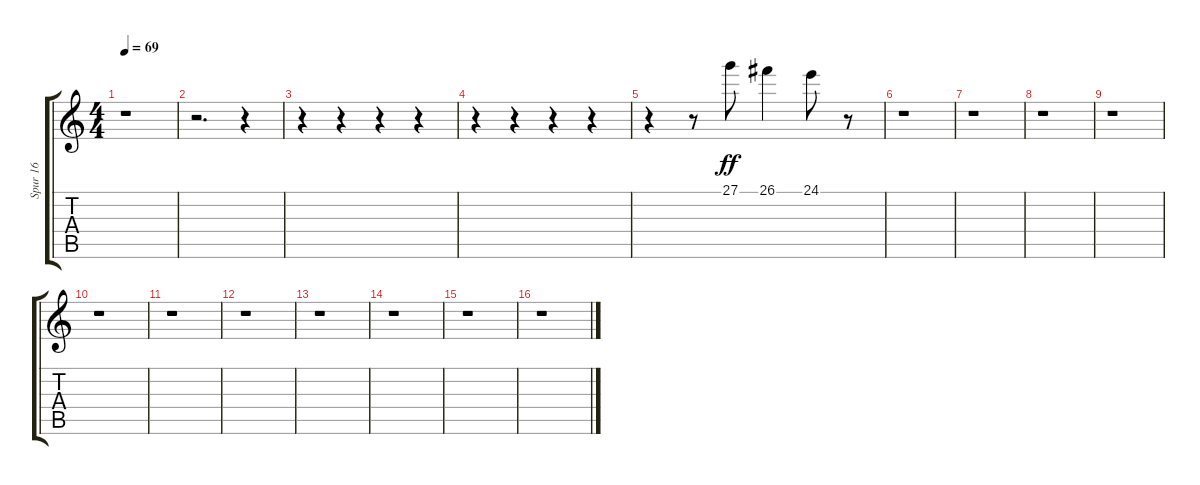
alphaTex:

\track ("Spur 16" "Spur 16") {instrument fx3crystal}
\staff {score tabs}
\tuning (E4 B3 G3 D3 A2 E2) {hide}
\ts (4 4)
\tempo 69
\clef g2
\ks c
r.1{dy ff instrument fx3crystal} |
r.2{d} r.4{balance 8} |
r.4 r.4 r.4 r.4 |
r.4 r.4 r.4 r.4 |
r.4 r.8 27.1.8 26.1.4 24.1.8 r.8 |
r.1 |
r.1 |
r.1 |
r.1 |
r.1 |
r.1 |
r.1 |
r.1 |
r.1 |
r.1 |
r.1
